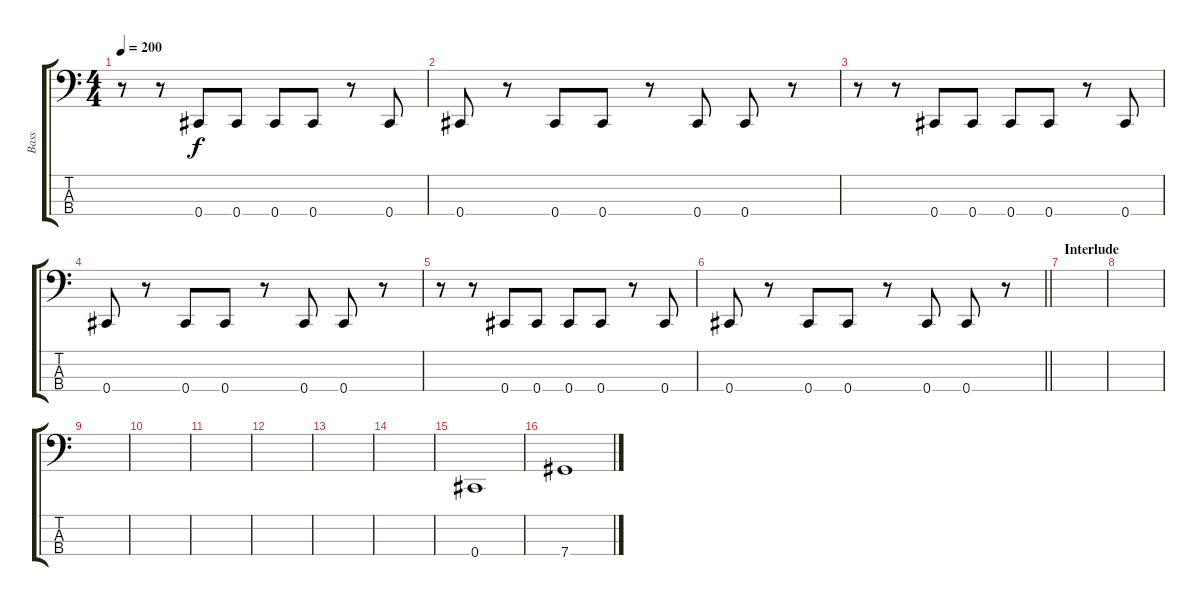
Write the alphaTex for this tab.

\track ("Bass" "Bass") {instrument electricbasspick}
\staff {score tabs}
\tuning (Gb2 Db2 Ab1 Db1) {hide}
\ts (4 4)
\tempo 200
\clef f4
\ks c
r.8{dy f} r.8 0.4.8 0.4.8 0.4.8 0.4.8 r.8 0.4.8 |
0.4.8 r.8 0.4.8 0.4.8 r.8 0.4.8 0.4.8 r.8 |
r.8 r.8 0.4.8 0.4.8 0.4.8 0.4.8 r.8 0.4.8 |
0.4.8 r.8 0.4.8 0.4.8 r.8 0.4.8 0.4.8 r.8 |
r.8 r.8 0.4.8 0.4.8 0.4.8 0.4.8 r.8 0.4.8 |
\barLineRight lightlight
0.4.8 r.8 0.4.8 0.4.8 r.8 0.4.8 0.4.8 r.8 |
\section ("" "Interlude")
|
|
|
|
|
|
|
|
0.4.1 |
7.4.1
